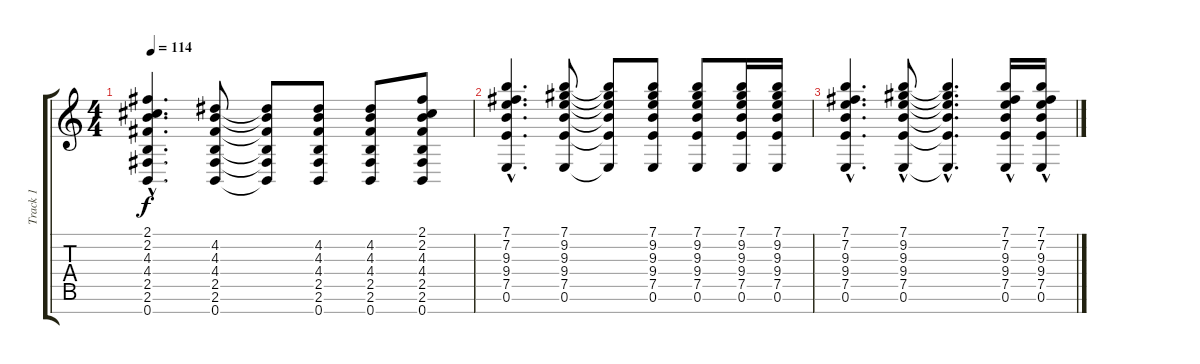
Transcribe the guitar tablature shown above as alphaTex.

\track ("Track 1" "Track 1") {instrument distortionguitar}
\staff {score tabs}
\tuning (E4 B3 G3 D3 A2 E2 B1) {hide}
\ts (4 4)
\tempo 114
\clef g2
\ks c
(2.1{hac} 2.2{hac} 4.3{hac} 4.4{hac} 2.5{hac} 2.6{hac} 0.7{hac}).4{d dy f} (4.2 4.3 4.4 2.5 2.6 0.7).8 (4.2{t} 4.3{t} 4.4{t} 2.5{t} 2.6{t} 0.7{t}).8 (4.2 4.3 4.4 2.5 2.6 0.7).8 (4.2 4.3 4.4 2.5 2.6 0.7).8 (2.1 2.2 4.3 4.4 2.5 2.6 0.7).8 |
(7.1{hac} 7.2{hac} 9.3{hac} 9.4{hac} 7.5{hac} 0.6{hac}).4{d} (7.1 9.2 9.3 9.4 7.5 0.6).8 (7.1{t} 9.2{t} 9.3{t} 9.4{t} 7.5{t} 0.6{t}).8 (7.1 9.2 9.3 9.4 7.5 0.6).8 (7.1 9.2 9.3 9.4 7.5 0.6).8 (7.1 9.2 9.3 9.4 7.5 0.6).16 (7.1 9.2 9.3 9.4 7.5 0.6).16 |
(7.1{hac} 7.2{hac} 9.3{hac} 9.4{hac} 7.5{hac} 0.6{hac}).4{d} (7.1{hac} 9.2 9.3 9.4 7.5 0.6).8 (7.1{hac t} 9.2{hac t} 9.3{hac t} 9.4{hac t} 7.5{hac t} 0.6{hac t}).4{d} (7.1{hac} 7.2 9.3 9.4 7.5 0.6).16 (7.1{hac} 7.2 9.3 9.4 7.5 0.6).16
